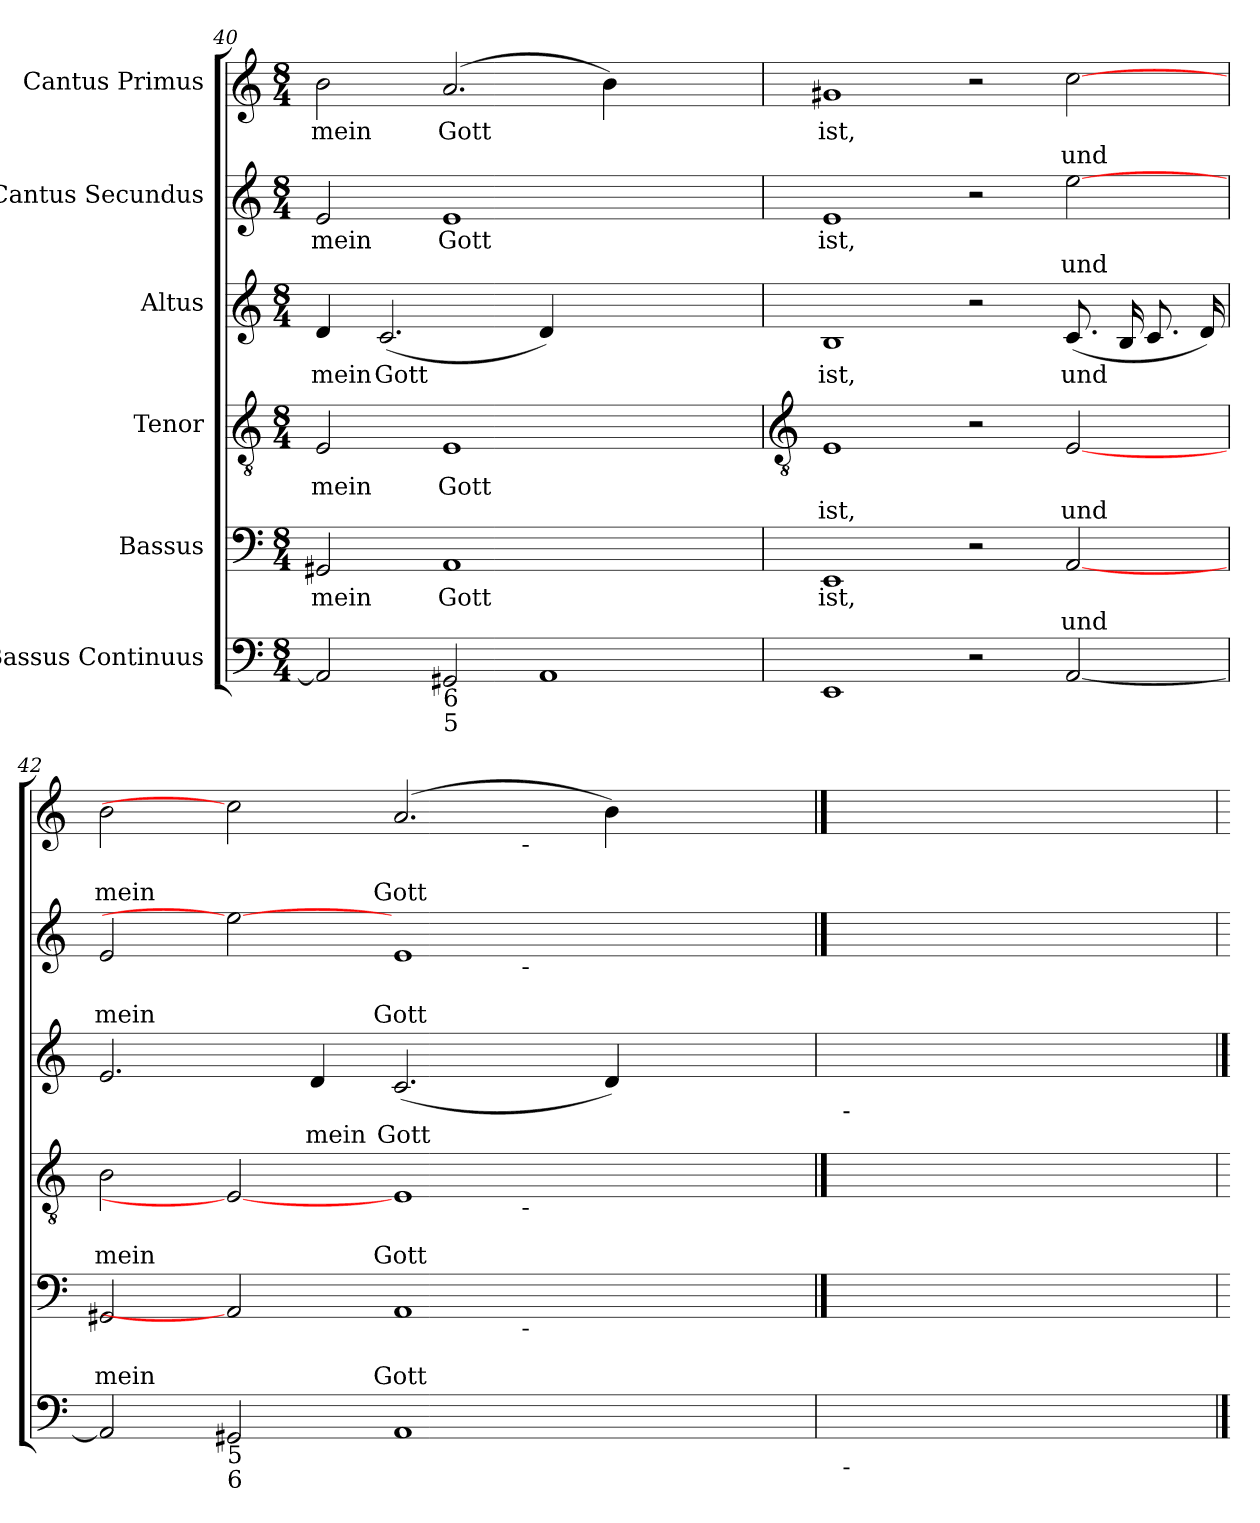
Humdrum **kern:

**kern	**kern	**text	**text	**kern	**text	**text	**kern	**text	**kern	**text	**text	**kern	**text	**text
*part6	*part5	*part5	*part5	*part4	*part4	*part4	*part3	*part3	*part2	*part2	*part2	*part1	*part1	*part1
*staff6	*staff5	*staff5	*staff5	*staff4	*staff4	*staff4	*staff3	*staff3	*staff2	*staff2	*staff2	*staff1	*staff1	*staff1
*I"Bassus Continuus	*I"Bassus	*	*	*I"Tenor	*	*	*I"Altus	*	*I"Cantus Secundus	*	*	*I"Cantus Primus	*	*
*clefF4	*clefF4	*	*	*clefGv2	*	*	*clefG2	*	*clefG2	*	*	*clefG2	*	*
*k[]	*k[]	*	*	*k[]	*	*	*k[]	*	*k[]	*	*	*k[]	*	*
*C:	*C:	*	*	*C:	*	*	*C:	*	*C:	*	*	*C:	*	*
*M8/4	*M8/4	*	*	*M8/4	*	*	*M8/4	*	*M8/4	*	*	*M8/4	*	*
=40	=40	=40	=40	=40	=40	=40	=40	=40	=40	=40	=40	=40	=40	=40
!	!	!LO:LY:b	!	!	!LO:LY:b	!	!	!LO:LY:b	!	!LO:LY:b	!	!	!LO:LY:b	!
2AA]	2GG#X	mein	.	2E	mein	.	4d	mein	2e	mein	.	2b	mein	.
!	!	!	!	!	!	!	!	!LO:LY:b	!	!	!	!	!	!
.	.	.	.	.	.	.	(<2.c	Gott	.	.	.	.	.	.
!LO:TX:b:t=6	!	!	!	!	!	!	!	!	!	!	!	!	!	!
!LO:TX:b:t=5	!	!	!	!	!	!	!	!	!	!	!	!	!	!
!	!	!LO:LY:b	!	!	!LO:LY:b	!	!	!	!	!LO:LY:b	!	!	!LO:LY:b	!
2GG#X	1AA	Gott	.	1E	Gott	.	.	.	1e	Gott	.	(>2.a	Gott	.
1AA	.	.	.	.	.	.	4d)	.	.	.	.	.	.	.
.	.	.	.	.	.	.	2.ryy	.	.	.	.	4b)	.	.
.	2ryy	.	.	2ryy	.	.	.	.	2ryy	.	.	2ryy	.	.
!!LO:LB:g=z
=41	=41	=41	=41	=41	=41	=41	=41	=41	=41	=41	=41	=41	=41	=41
*	*	*	*	*clefGv2	*	*	*	*	*	*	*	*	*	*
!	!	!LO:LY:b	!	!	!	!LO:LY:b	!	!LO:LY:b	!	!LO:LY:b	!	!	!LO:LY:b	!
1EE	1EE	ist,	.	1E	.	ist,	1B	ist,	1e	ist,	.	1g#X	ist,	.
2r	2r	.	.	2r	.	.	2r	.	2r	.	.	2r	.	.
!	!	!	!LO:LY:b	!	!	!LO:LY:b	!	!LO:LY:b	!	!	!LO:LY:b	!	!	!LO:LY:b
[2AA	[2AA	.	und	[2E	.	und	(<8.c	und	[2ee	.	und	[2cc	.	und
.	.	.	.	.	.	.	16BLL	.	.	.	.	.	.	.
.	.	.	.	.	.	.	8.cJ	.	.	.	.	.	.	.
.	.	.	.	.	.	.	16d)	.	.	.	.	.	.	.
=42	=42	=42	=42	=42	=42	=42	=42	=42	=42	=42	=42	=42	=42	=42
!	!	!	!LO:LY:b	!	!	!LO:LY:b	!	!	!	!	!LO:LY:b	!	!	!LO:LY:b
*	*^	*	*	*^	*	*	*	*	*^	*	*	*^	*	*
2AA]	2GG#X	1.ryy	.	mein	2B	1.ryy	.	mein	2.e	.	2e	1.ryy	.	mein	2b	1.ryy	.	mein
!LO:TX:b:t=5	!	!	!	!	!	!	!	!	!	!	!	!	!	!	!	!	!	!
!LO:TX:b:t=6	!	!	!	!	!	!	!	!	!	!	!	!	!	!	!	!	!	!
2GG#X	2AA]	.	.	.	2E_	.	.	.	.	.	2ee_	.	.	.	2cc]	.	.	.
!	!	!	!	!	!	!	!	!	!	!LO:LY:b	!	!	!	!	!	!	!	!
.	.	.	.	.	.	.	.	.	4d	mein	.	.	.	.	.	.	.	.
!	!	!	!	!LO:LY:b	!	!	!	!LO:LY:b	!	!LO:LY:b	!	!	!	!LO:LY:b	!	!	!	!LO:LY:b
1AA	1AA	.	.	Gott	1E	.	.	Gott	(<2.c	Gott	1e	.	.	Gott	(>2.a	.	.	Gott
!	!	!	!	!	!	!	!	!	!	!	!	!	!	!	!	!LO:TX:b:t=-	!	!
!	!	!	!	!	!	!	!	!	!	!	!	!LO:TX:b:t=-	!	!	!	!	!	!
!	!	!	!	!	!	!LO:TX:b:t=-	!	!	!	!	!	!	!	!	!	!	!	!
!	!	!LO:TX:b:t=-	!	!	!	!	!	!	!	!	!	!	!	!	!	!	!	!
.	.	1ryy	.	.	.	1ryy	.	.	.	.	.	1ryy	.	.	.	1ryy	.	.
.	.	.	.	.	.	.	.	.	4d)	.	.	.	.	.	4b)	.	.	.
!	!	!	!	!LO:LY:b	!	!	!	!LO:LY:b	!	!	!	!	!	!LO:LY:b	!	!	!	!LO:LY:b
2ryy	[2EEyy	.	.	ist.	[2Eyy	.	.	ist.	2ryy	.	[2eyy	.	.	ist.	[2g#Xyy	.	.	ist.
=43	==43	==43	==43	==43	==43	==43	==43	==43	=43	==43	==43	==43	==43	==43	==43	==43	==43	==43
!	!	!	!	!	!	!	!	!	!LO:TX:b:t=-	!	!	!	!	!	!	!	!	!
!LO:TX:b:t=-	!	!	!	!	!	!	!	!	!	!	!	!	!	!	!	!	!	!
!	!	!	!	!	!	!	!	!	!	!LO:LY:b	!	!	!	!	!	!	!	!
*	*v	*v	*	*	*	*	*	*	*	*	*v	*v	*	*	*v	*v	*	*
*	*	*	*	*v	*v	*	*	*	*	*	*	*	*	*	*
0EEyy	1.EEyy]	.	.	1.Eyy]	.	.	0Byy	ist.	1.eyy]	.	.	1.g#yy]	.	.
.	2ryy	.	.	2ryy	.	.	.	.	2ryy	.	.	2ryy	.	.
==	=	=	=	=	=	=	==	=	=	=	=	=	=	=
*-	*-	*-	*-	*-	*-	*-	*-	*-	*-	*-	*-	*-	*-	*-
